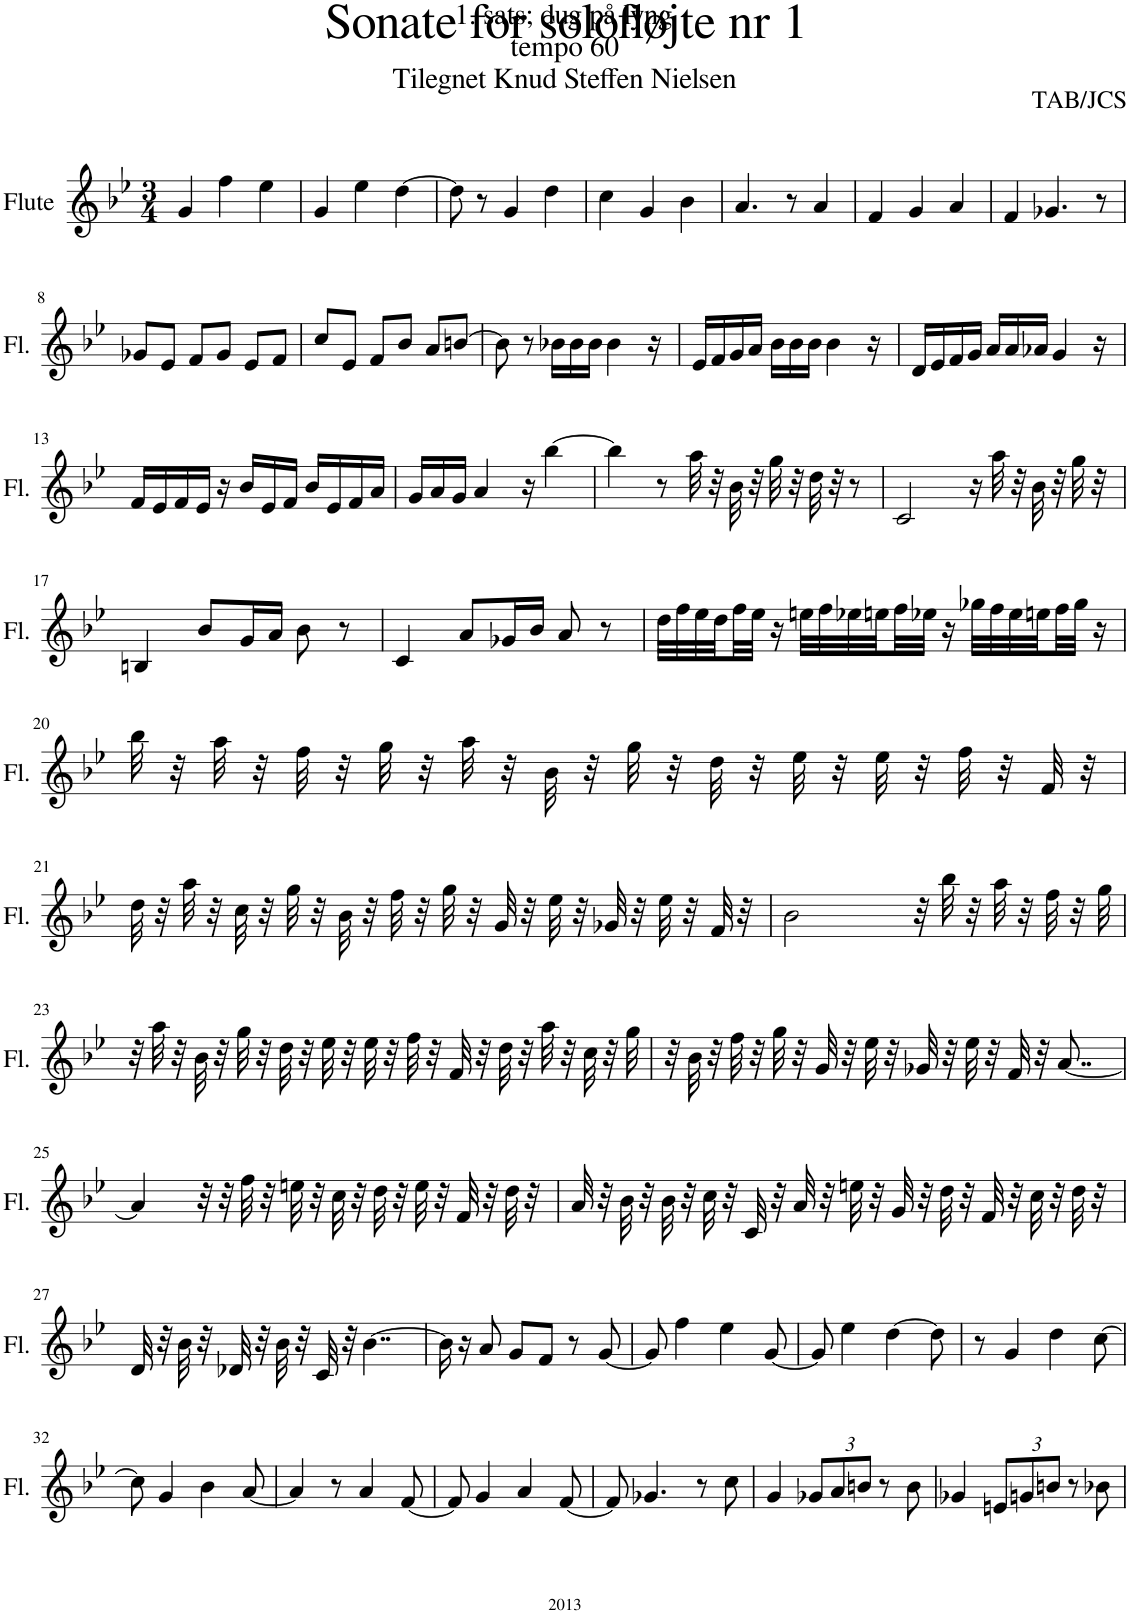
**kern
*part1
*staff1
*I"Flute
*I'Fl.
*clefG2
*k[b-e-]
*M3/4
=1
4g/
4ff\
4ee-\
=2
4g/
4ee-\
[4dd\
=3
8dd\]
8r
4g/
4dd\
=4
4cc\
4g/
4b-\
=5
4.a/
8r
4a/
=6
4f/
4g/
4a/
=7
4f/
4.g-X/
8r
!!LO:LB:g=z
=8
8g-X/L
8e-/J
8f/L
8g-/J
8e-/L
8f/J
=9
8cc/L
8e-/J
8f/L
8b-/J
8a/L
[8bn/J
=10
8b\]
8r
16b-X\LL
16b-\
16b-\JJ
4b-\
16r
=11
16e-/LL
16f/
16g/
16a/JJ
16b-\LL
16b-\
16b-\JJ
4b-\
16r
=12
16d/LL
16e-/
16f/
16g/JJ
16a/LL
16a/
16a-X/JJ
4g/
16r
!!LO:LB:g=z
=13
16f/LL
16e-/
16f/
16e-/JJ
16r
16b-/LL
16e-/
16f/JJ
16b-/LL
16e-/
16f/
16a/JJ
=14
16g/LL
16a/
16g/JJ
4a/
16r
[4bb-\
=15
4bb-\]
8r
32aa\
32r
32b-\
32r
32gg\
32r
32dd\
32r
8r
=16
2c/
16r
32aa\
32r
32b-\
32r
32gg\
32r
!!LO:LB:g=z
=17
4Bn/
8b-/L
16g/L
16a/JJ
8b-\
8r
=18
4c/
8a/L
16g-X/L
16b-/JJ
8a/
8r
=19
32dd\LLL
32ff\
32ee-\
32dd\
32ff\
32ee-\JJJ
16r
32een\LLL
32ff\
32ee-X\
32een\
32ff\
32ee-X\JJJ
16r
32gg-X\LLL
32ff\
32ee-\
32een\
32ff\
32gg-\JJJ
16r
!!LO:LB:g=z
=20
32bb-\
32r
32aa\
32r
32ff\
32r
32gg\
32r
32aa\
32r
32b-\
32r
32gg\
32r
32dd\
32r
32ee-\
32r
32ee-\
32r
32ff\
32r
32f/
32r
!!LO:LB:g=z
=21
32dd\
32r
32aa\
32r
32cc\
32r
32gg\
32r
32b-\
32r
32ff\
32r
32gg\
32r
32g/
32r
32ee-\
32r
32g-X/
32r
32ee-\
32r
32f/
32r
=22
2b-\
32r
32bb-\
32r
32aa\
32r
32ff\
32r
32gg\
!!LO:LB:g=z
=23
32r
32aa\
32r
32b-\
32r
32gg\
32r
32dd\
32r
32ee-\
32r
32ee-\
32r
32ff\
32r
32f/
32r
32dd\
32r
32aa\
32r
32cc\
32r
32gg\
=24
32r
32b-\
32r
32ff\
32r
32gg\
32r
32g/
32r
32ee-\
32r
32g-X/
32r
32ee-\
32r
32f/
32r
[8..a/
!!LO:LB:g=z
=25
4a/]
32r
32r
32ff\
32r
32een\
32r
32cc\
32r
32dd\
32r
32ee\
32r
32f/
32r
32dd\
32r
=26
32a/
32r
32b-\
32r
32b-\
32r
32cc\
32r
32c/
32r
32a/
32r
32een\
32r
32g/
32r
32dd\
32r
32f/
32r
32cc\
32r
32dd\
32r
!!LO:LB:g=z
=27
32d/
32r
32b-\
32r
32d-X/
32r
32b-\
32r
32c/
32r
[4..b-\
=28
16b-\]
16r
8a/
8g/L
8f/J
8r
[8g/
=29
8g/]
4ff\
4ee-\
[8g/
=30
8g/]
4ee-\
[4dd\
8dd\]
=31
8r
4g/
4dd\
[8cc\
!!LO:LB:g=z
=32
8cc\]
4g/
4b-\
[8a/
=33
4a/]
8r
4a/
[8f/
=34
8f/]
4g/
4a/
[8f/
=35
8f/]
4.g-X/
8r
8cc\
=36
4g/
*Xbrackettup
12g-X/L
12a/
12bn/J
8r
8b\
=37
4g-X/
12en/L
12gn/
12bn/J
8r
8b-X\
=
*-
